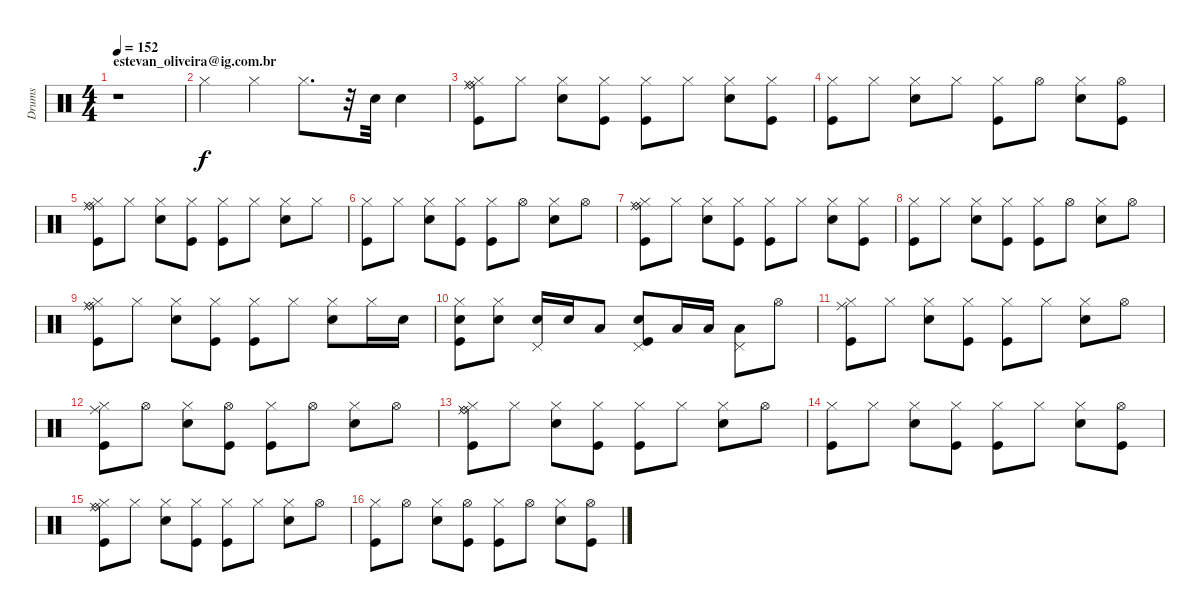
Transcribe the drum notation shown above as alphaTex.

\track ("Drums" "Drums") {instrument percussion}
\staff {score}
\articulation defaults
\ts (4 4)
\section ("" "estevan_oliveira@ig.com.br")
\tempo 152
\clef neutral
\ks c
r.1{dy f} |
"Hi-Hat (closed)".4 "Hi-Hat (closed)".4 "Hi-Hat (closed)".8{d} r.32 "Snare (hit) 2".32 "Snare (hit) 2".4 |
("Kick (hit)" "Hi-Hat (closed)" "Ride (middle)" "Ride (bell)").8 "Hi-Hat (closed)".8 ("Snare (hit) 2" "Hi-Hat (closed)").8 ("Kick (hit)" "Hi-Hat (closed)").8 ("Kick (hit)" "Hi-Hat (closed)").8 "Hi-Hat (closed)".8 ("Snare (hit) 2" "Hi-Hat (closed)").8 ("Kick (hit)" "Hi-Hat (closed)").8 |
("Kick (hit)" "Hi-Hat (closed)").8 "Hi-Hat (closed)".8 ("Snare (hit) 2" "Hi-Hat (closed)").8 "Hi-Hat (closed)".8 ("Kick (hit)" "Hi-Hat (closed)").8 "Hi-Hat (open)".8 ("Snare (hit) 2" "Hi-Hat (closed)").8 ("Kick (hit)" "Hi-Hat (open)").8 |
("Kick (hit)" "Hi-Hat (closed)" "Ride (middle)" "Ride (bell)").8 "Hi-Hat (closed)".8 ("Snare (hit) 2" "Hi-Hat (closed)").8 ("Kick (hit)" "Hi-Hat (closed)").8 ("Kick (hit)" "Hi-Hat (closed)").8 "Hi-Hat (closed)".8 ("Snare (hit) 2" "Hi-Hat (closed)").8 "Hi-Hat (closed)".8 |
("Kick (hit)" "Hi-Hat (closed)").8 "Hi-Hat (closed)".8 ("Snare (hit) 2" "Hi-Hat (closed)").8 ("Kick (hit)" "Hi-Hat (closed)").8 ("Kick (hit)" "Hi-Hat (closed)").8 "Hi-Hat (open)".8 ("Snare (hit) 2" "Hi-Hat (closed)").8 "Hi-Hat (open)".8 |
("Kick (hit)" "Hi-Hat (closed)" "Ride (middle)" "Ride (bell)").8 "Hi-Hat (closed)".8 ("Snare (hit) 2" "Hi-Hat (closed)").8 ("Kick (hit)" "Hi-Hat (closed)").8 ("Kick (hit)" "Hi-Hat (closed)").8 "Hi-Hat (closed)".8 ("Snare (hit) 2" "Hi-Hat (closed)").8 ("Kick (hit)" "Hi-Hat (closed)").8 |
("Kick (hit)" "Hi-Hat (closed)").8 "Hi-Hat (closed)".8 ("Snare (hit) 2" "Hi-Hat (closed)").8 ("Kick (hit)" "Hi-Hat (closed)").8 ("Kick (hit)" "Hi-Hat (closed)").8 "Hi-Hat (open)".8 ("Snare (hit) 2" "Hi-Hat (closed)").8 "Hi-Hat (open)".8 |
("Hi-Hat (closed)" "Ride (middle)" "Kick (hit)" "Ride (bell)").8 "Hi-Hat (closed)".8 ("Snare (hit) 2" "Hi-Hat (closed)").8 ("Kick (hit)" "Hi-Hat (closed)").8 ("Kick (hit)" "Hi-Hat (closed)").8 "Hi-Hat (closed)".8 ("Snare (hit) 2" "Hi-Hat (closed)").8 "Hi-Hat (closed)".16 "Snare (hit) 2".16 |
("Hi-Hat (closed)" "Kick (hit)" "Snare (hit) 2").8 ("Snare (hit) 2" "Hi-Hat (closed)").8 ("Snare (hit) 2" "Pedal Hi-Hat (hit)").16 "Snare (hit) 2".16 "Low Floor Tom (hit)".8 ("Kick (hit)" "Snare (hit) 2" "Pedal Hi-Hat (hit)").8 "Low Tom (hit)".16 "Low Tom (hit)".16 ("Low Floor Tom (hit)" "Pedal Hi-Hat (hit)").8 "Hi-Hat (open)".8 |
("Kick (hit)" "Hi-Hat (closed)" "Ride (middle)").8 "Hi-Hat (closed)".8 ("Snare (hit) 2" "Hi-Hat (closed)").8 ("Kick (hit)" "Hi-Hat (closed)").8 ("Kick (hit)" "Hi-Hat (closed)").8 "Hi-Hat (closed)".8 ("Snare (hit) 2" "Hi-Hat (closed)").8 "Hi-Hat (open)".8 |
("Ride (middle)" "Kick (hit)" "Hi-Hat (closed)").8 "Hi-Hat (open)".8 ("Snare (hit) 2" "Hi-Hat (closed)").8 ("Kick (hit)" "Hi-Hat (open)").8 ("Kick (hit)" "Hi-Hat (closed)").8 "Hi-Hat (open)".8 ("Snare (hit) 2" "Hi-Hat (closed)").8 "Hi-Hat (open)".8 |
("Hi-Hat (closed)" "Ride (middle)" "Kick (hit)" "Ride (bell)").8 "Hi-Hat (closed)".8 ("Snare (hit) 2" "Hi-Hat (closed)").8 ("Kick (hit)" "Hi-Hat (closed)").8 ("Kick (hit)" "Hi-Hat (closed)").8 "Hi-Hat (closed)".8 ("Snare (hit) 2" "Hi-Hat (closed)").8 "Hi-Hat (open)".8 |
("Kick (hit)" "Hi-Hat (closed)").8 "Hi-Hat (closed)".8 ("Snare (hit) 2" "Hi-Hat (closed)").8 ("Kick (hit)" "Hi-Hat (closed)").8 ("Kick (hit)" "Hi-Hat (closed)").8 "Hi-Hat (closed)".8 ("Snare (hit) 2" "Hi-Hat (closed)").8 ("Kick (hit)" "Hi-Hat (open)").8 |
("Ride (bell)" "Kick (hit)" "Ride (middle)" "Hi-Hat (closed)").8 "Hi-Hat (closed)".8 ("Snare (hit) 2" "Hi-Hat (closed)").8 ("Kick (hit)" "Hi-Hat (closed)").8 ("Kick (hit)" "Hi-Hat (closed)").8 "Hi-Hat (closed)".8 ("Snare (hit) 2" "Hi-Hat (closed)").8 "Hi-Hat (open)".8 |
("Kick (hit)" "Hi-Hat (closed)").8 "Hi-Hat (open)".8 ("Snare (hit) 2" "Hi-Hat (closed)").8 ("Kick (hit)" "Hi-Hat (open)").8 ("Kick (hit)" "Hi-Hat (closed)").8 "Hi-Hat (open)".8 ("Snare (hit) 2" "Hi-Hat (closed)").8 ("Kick (hit)" "Hi-Hat (open)").8
